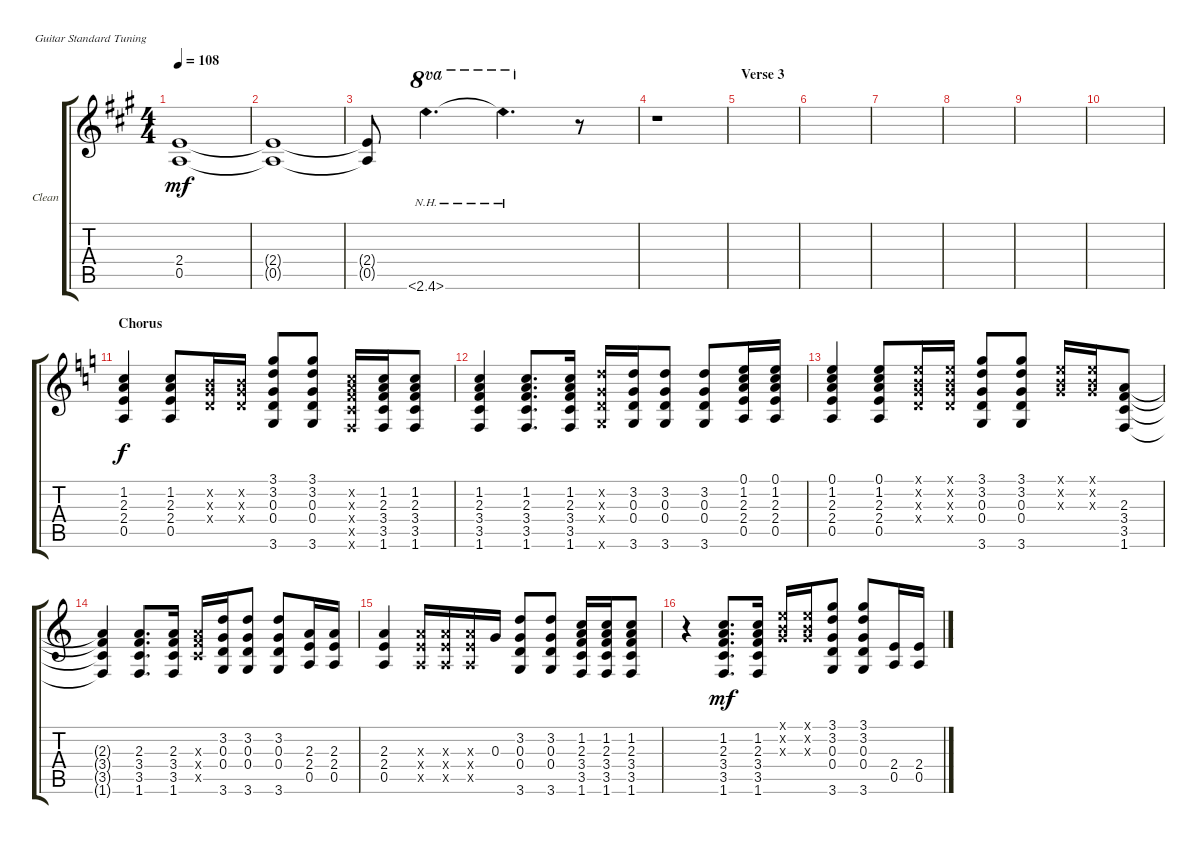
\defaultSystemsLayout 4
\bracketExtendMode groupsimilarinstruments
\firstSystemTrackNameOrientation horizontal
\otherSystemsTrackNameOrientation horizontal
\track ("Clean (GTR3)" "Clean") {instrument electricguitarclean}
\staff {score tabs}
\tuning (E4 B3 G3 D3 A2 E2)
\ts (4 4)
\tempo 108
\clef g2
\ks a
(2.4 0.5).1{dy mf} |
(0.5{t} 2.4{t}).1 |
(0.5{t} 2.4{t}).8 2.6{nh}.4{d ot 8va} 2.6{nh t}.4{d ot 8va} r.8 |
r.1 |
\section ("" "Verse 3")
|
|
|
|
|
|
\section ("" "Chorus")
\ks c
(1.2 2.3 2.4 0.5).4{dy f} (1.2 2.3 2.4 0.5).8 (0.4{x} 0.3{x} 0.2{x}).16 (0.2{x} 0.3{x} 0.4{x}).16 (3.1 3.2 0.3 0.4 3.6).8 (3.1 3.2 0.3 0.4 3.6).8 (1.6{x} 3.5{x} 3.4{x} 2.3{x} 1.2{x}).16 (1.2 2.3 3.4 3.5 1.6).16 (1.6 3.5 3.4 2.3 1.2).8 |
(1.2 2.3 3.4 3.5 1.6).4 (1.2 2.3 3.4 3.5 1.6).8{d} (1.2 2.3 3.4 3.5 1.6).16 (3.2{x} 0.3{x} 0.4{x} 3.6{x}).16 (3.6 0.4 0.3 3.2).16 (3.6 0.4 0.3 3.2).8 (3.6 0.4 0.3 3.2).8 (0.1 1.2 2.3 2.4 0.5).16 (0.1 1.2 2.3 2.4 0.5).16 |
(0.1 1.2 2.3 2.4 0.5).4 (0.1 1.2 2.3 2.4 0.5).8 (0.1{x} 0.2{x} 0.3{x} 0.4{x}).16 (0.4{x} 0.3{x} 0.2{x} 0.1{x}).16 (3.1 3.2 0.3 0.4 3.6).8 (3.6 0.4 0.3 3.2 3.1).8 (0.1{x} 0.2{x} 0.3{x}).16 (0.3{x} 0.2{x} 0.1{x}).16 (2.3 3.4 3.5 1.6).8 |
(1.6{t} 3.5{t} 3.4{t} 2.3{t}).4 (2.3 3.4 3.5 1.6).8{d} (1.6 3.5 3.4 2.3).16 (2.3{x} 3.4{x} 3.5{x}).16 (3.2 0.3 0.4 3.6).16 (3.2 0.3 0.4 3.6).8 (3.2 0.3 0.4 3.6).8 (0.5 2.4 2.3).16 (2.3 2.4 0.5).16 |
(0.5 2.4 2.3).4 (2.3{x} 2.4{x} 0.5{x}).16 (2.3{x} 2.4{x} 0.5{x}).16 (2.3{x} 2.4{x} 0.5{x}).16 0.3.16 (3.2 0.3 0.4 3.6).8 (3.6 0.4 0.3 3.2).8 (1.2 2.3 3.4 3.5 1.6).16 (1.6 3.5 3.4 2.3 1.2).16 (1.2 2.3 3.4 3.5 1.6).8 |
r.4 (1.2 2.3 3.4 3.5 1.6).8{d dy mf} (1.2 2.3 3.4 3.5 1.6).16 (0.1{x} 0.2{x} 0.3{x}).16 (0.3{x} 0.2{x} 0.1{x}).16 (3.1 3.2 0.3 0.4 3.6).8 (3.6 0.4 0.3 3.2 3.1).8 (2.4 0.5).16 (0.5 2.4).16
